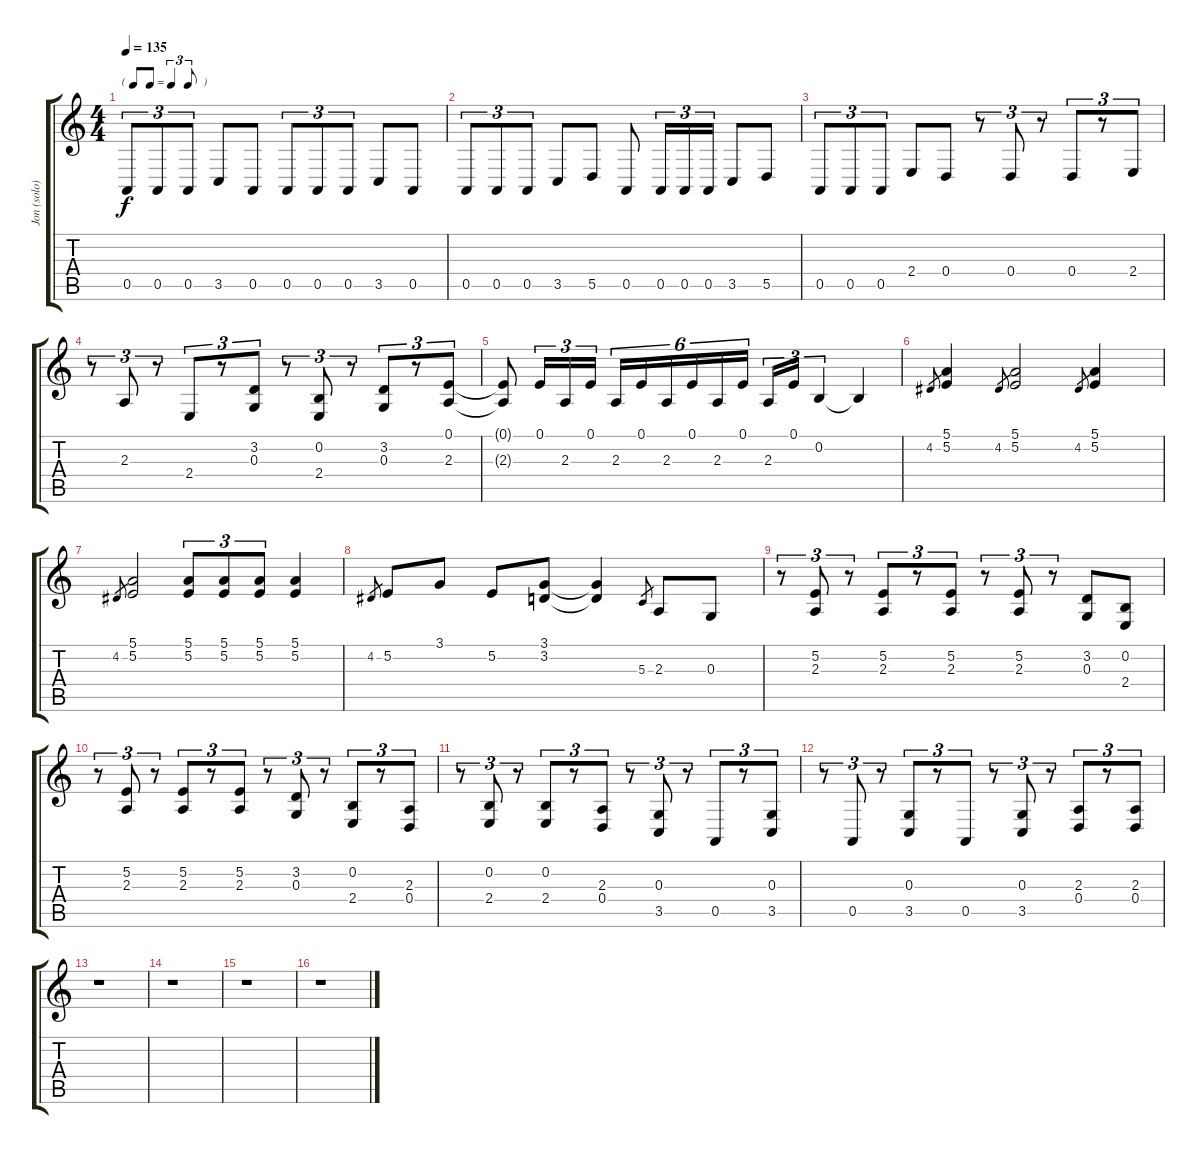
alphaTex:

\track ("Jon (solo)" "Jon (solo)") {instrument drawbarorgan}
\staff {score tabs}
\tuning (E4 B3 G3 D3 A2 E2) {hide}
\ts (4 4)
\tf triplet8th
\tempo 135
\clef g2
\ks c
0.5.8{tu (3 2) dy f volume 16} 0.5.8{tu (3 2)} 0.5.8{tu (3 2)} 3.5.8 0.5.8 0.5.8{tu (3 2)} 0.5.8{tu (3 2)} 0.5.8{tu (3 2)} 3.5.8 0.5.8 |
0.5.8{tu (3 2)} 0.5.8{tu (3 2)} 0.5.8{tu (3 2)} 3.5.8 5.5.8 0.5.8 0.5.16{tu (3 2)} 0.5.16{tu (3 2)} 0.5.16{tu (3 2)} 3.5.8 5.5.8 |
0.5.8{tu (3 2)} 0.5.8{tu (3 2)} 0.5.8{tu (3 2)} 2.4.8 0.4.8 r.8{tu (3 2)} 0.4.8{tu (3 2)} r.8{tu (3 2)} 0.4.8{tu (3 2)} r.8{tu (3 2)} 2.4.8{tu (3 2)} |
r.8{tu (3 2)} 2.3.8{tu (3 2)} r.8{tu (3 2)} 2.4.8{tu (3 2)} r.8{tu (3 2)} (3.2 0.3).8{tu (3 2)} r.8{tu (3 2)} (0.2 2.4).8{tu (3 2)} r.8{tu (3 2)} (3.2 0.3).8{tu (3 2)} r.8{tu (3 2)} (0.1 2.3).8{tu (3 2)} |
(0.1{t} 2.3{t}).8 0.1.16{tu (3 2)} 2.3.16{tu (3 2)} 0.1.16{tu (3 2)} 2.3.16{tu (6 4)} 0.1.16{tu (6 4)} 2.3.16{tu (6 4)} 0.1.16{tu (6 4)} 2.3.16{tu (6 4)} 0.1.16{tu (6 4)} 2.3.16{tu (3 2)} 0.1.16{tu (3 2)} 0.2.4{tu (3 2)} 0.2{t}.4 |
4.2.8{gr} (5.1 5.2).4 4.2.8{gr} (5.1 5.2).2 4.2.8{gr} (5.1 5.2).4 |
4.2.8{gr} (5.1 5.2).2 (5.1 5.2).8{tu (3 2)} (5.1 5.2).8{tu (3 2)} (5.1 5.2).8{tu (3 2)} (5.1 5.2).4 |
4.2.8{gr} 5.2.8 3.1.8 5.2.8 (3.1 3.2).8 (3.1{t} 3.2{t}).4 5.3.8{gr} 2.3.8 0.3.8 |
r.8{tu (3 2)} (5.2 2.3).8{tu (3 2)} r.8{tu (3 2)} (5.2 2.3).8{tu (3 2)} r.8{tu (3 2)} (5.2 2.3).8{tu (3 2)} r.8{tu (3 2)} (5.2 2.3).8{tu (3 2)} r.8{tu (3 2)} (3.2 0.3).8 (0.2 2.4).8 |
r.8{tu (3 2)} (5.2 2.3).8{tu (3 2)} r.8{tu (3 2)} (5.2 2.3).8{tu (3 2)} r.8{tu (3 2)} (5.2 2.3).8{tu (3 2)} r.8{tu (3 2)} (3.2 0.3).8{tu (3 2)} r.8{tu (3 2)} (0.2 2.4).8{tu (3 2)} r.8{tu (3 2)} (2.3 0.4).8{tu (3 2)} |
r.8{tu (3 2)} (0.2 2.4).8{tu (3 2)} r.8{tu (3 2)} (0.2 2.4).8{tu (3 2)} r.8{tu (3 2)} (2.3 0.4).8{tu (3 2)} r.8{tu (3 2)} (0.3 3.5).8{tu (3 2)} r.8{tu (3 2)} 0.5.8{tu (3 2)} r.8{tu (3 2)} (0.3 3.5).8{tu (3 2)} |
r.8{tu (3 2)} 0.5.8{tu (3 2)} r.8{tu (3 2)} (0.3 3.5).8{tu (3 2)} r.8{tu (3 2)} 0.5.8{tu (3 2)} r.8{tu (3 2)} (0.3 3.5).8{tu (3 2)} r.8{tu (3 2)} (2.3 0.4).8{tu (3 2)} r.8{tu (3 2)} (2.3 0.4).8{tu (3 2)} |
r.1 |
r.1 |
r.1 |
r.1
